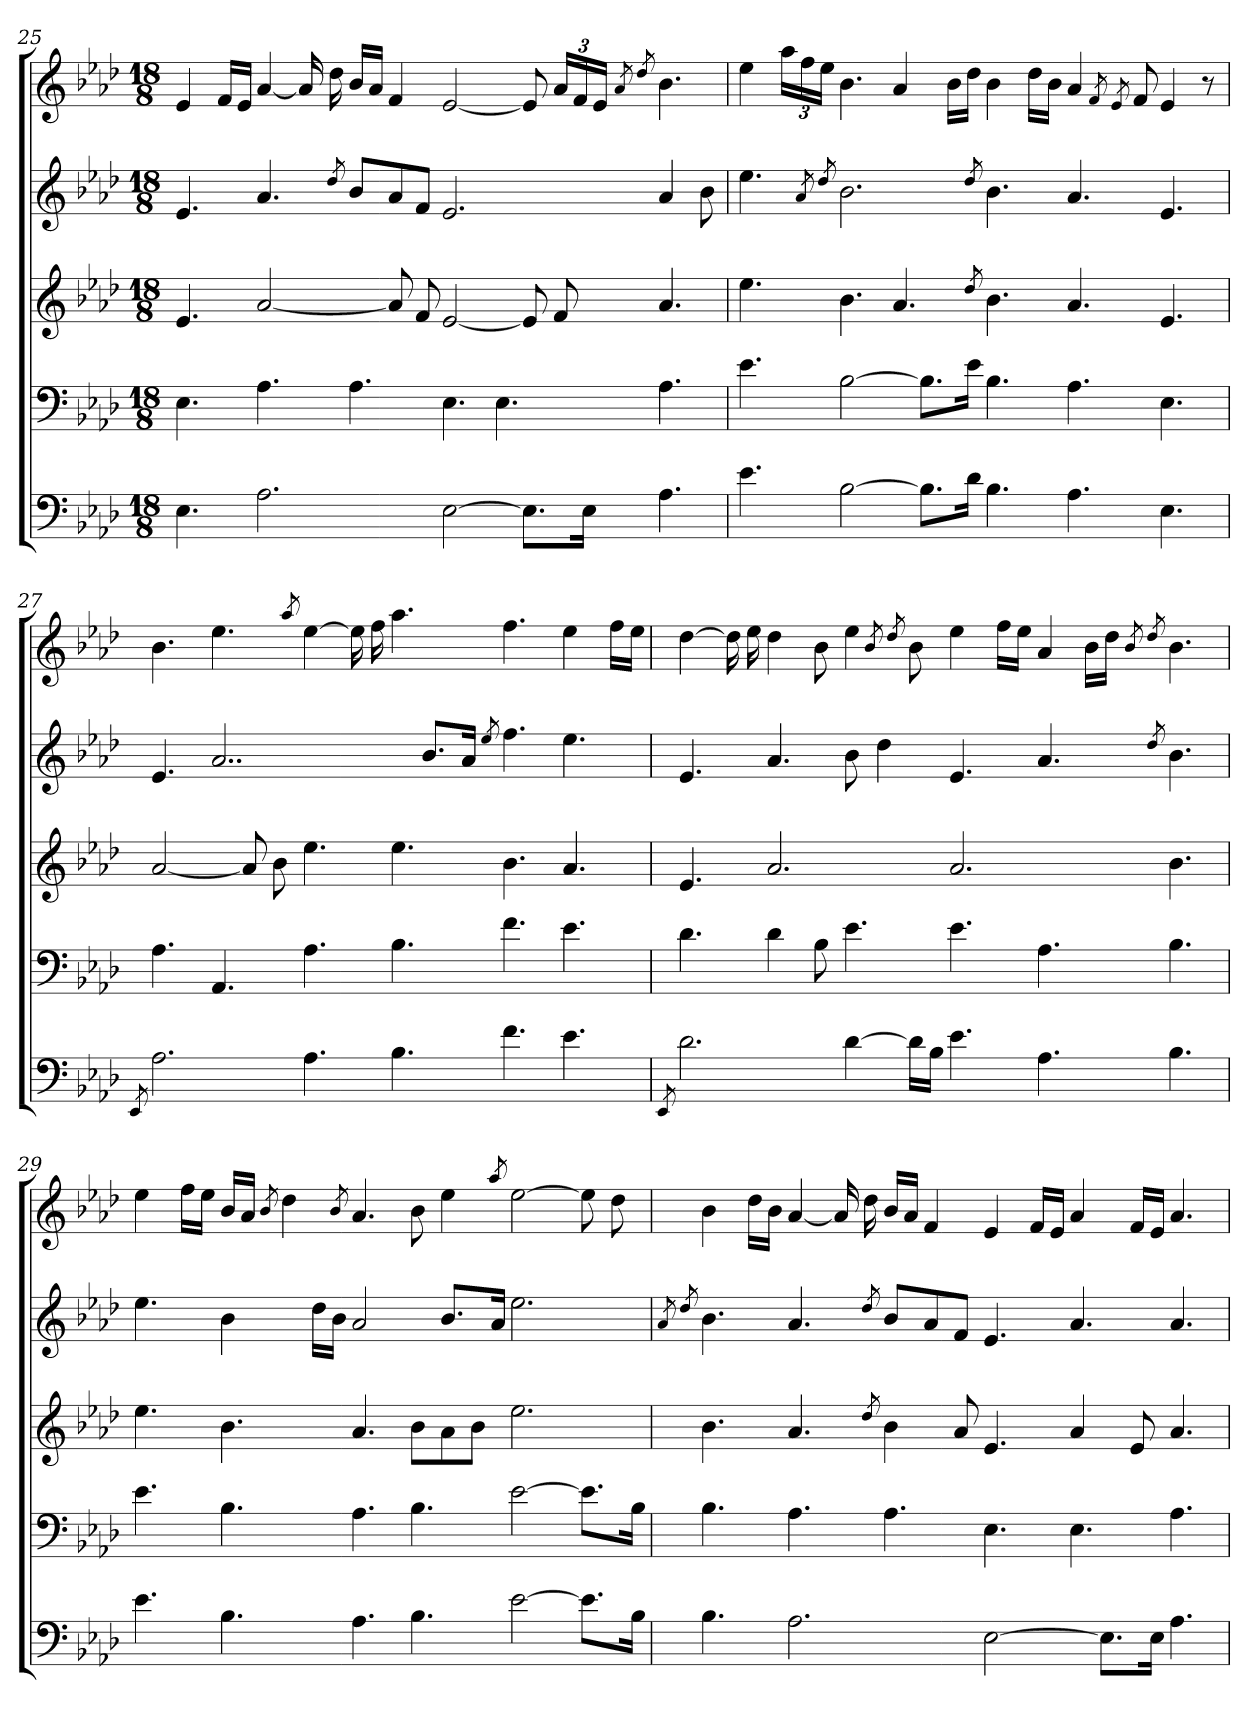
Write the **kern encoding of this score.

**kern	**kern	**kern	**kern	**kern
*part5	*part4	*part3	*part2	*part1
*staff5	*staff4	*staff3	*staff2	*staff1
*clefF4	*clefF4	*clefG2	*clefG2	*clefG2
*k[b-e-a-d-]	*k[b-e-a-d-]	*k[b-e-a-d-]	*k[b-e-a-d-]	*k[b-e-a-d-]
*M18/8	*M18/8	*M18/8	*M18/8	*M18/8
=25	=25	=25	=25	=25
4.E-	4.E-	4.e-	4.e-	4e-
.	.	.	.	16f/LL
.	.	.	.	16e-/JJ
2.A-	4.A-	[2a-	4.a-	[4a-
.	.	.	.	16a-]
.	.	.	.	16dd-
.	.	.	8qdd-	.
.	4.A-	.	8b-/L	16b-/LL
.	.	.	.	16a-/JJ
.	.	8a-]	8a-/	4f
.	.	8f	8f/J	.
[2E-	4.E-	[2e-	2.e-	[2e-
.	4.E-	.	.	.
8.E-\L]	.	8e-]	.	8e-]
.	.	8f	.	24a-/LL
.	.	.	.	24f/
16E-\Jk	.	.	.	.
.	.	.	.	24e-/JJ
.	.	.	.	8qa-
.	.	.	.	8qdd-
4.A-	4.A-	4.a-	4a-	4.b-
.	.	.	8b-	.
=26	=26	=26	=26	=26
4.e-	4.e-	4.ee-	4.ee-	4ee-
.	.	.	.	24aa-\LL
.	.	.	.	24ff\
.	.	.	.	24ee-\JJ
.	.	.	8qa-	.
.	.	.	8qdd-	.
[2B-	[2B-	4.b-	2.b-	4.b-
.	.	4.a-	.	4a-
8.B-\L]	8.B-\L]	.	.	.
.	.	.	.	16b-\LL
16d-\Jk	16e-\Jk	.	.	16dd-\JJ
.	.	8qdd-	8qdd-	.
4.B-	4.B-	4.b-	4.b-	4b-
.	.	.	.	16dd-\LL
.	.	.	.	16b-\JJ
4.A-	4.A-	4.a-	4.a-	4a-
.	.	.	.	8qf
.	.	.	.	8qe-
.	.	.	.	8f
4.E-	4.E-	4.e-	4.e-	4e-
.	.	.	.	8r
=27	=27	=27	=27	=27
8qEE-	.	.	.	.
2.A-	4.A-	[2a-	4.e-	4.b-
.	4.AA-	.	2..a-	4.ee-
.	.	8a-]	.	.
.	.	8b-	.	.
.	.	.	.	8qaa-
4.A-	4.A-	4.ee-	.	[4ee-
.	.	.	.	16ee-]
.	.	.	.	16ff
4.B-	4.B-	4.ee-	.	4.aa-
.	.	.	8.b-/L	.
.	.	.	16a-/Jk	.
.	.	.	8qee-	.
4.f	4.f	4.b-	4.ff	4.ff
4.e-	4.e-	4.a-	4.ee-	4ee-
.	.	.	.	16ff\LL
.	.	.	.	16ee-\JJ
=28	=28	=28	=28	=28
8qEE-	.	.	.	.
2.d-	4.d-	4.e-	4.e-	[4dd-
.	.	.	.	16dd-]
.	.	.	.	16ee-
.	4d-	2.a-	4.a-	4dd-
.	8B-	.	.	8b-
[4d-	4.e-	.	8b-	4ee-
.	.	.	4dd-	.
.	.	.	.	8qb-
.	.	.	.	8qdd-
16d-\LL]	.	.	.	8b-
16B-\JJ	.	.	.	.
4.e-	4.e-	2.a-	4.e-	4ee-
.	.	.	.	16ff\LL
.	.	.	.	16ee-\JJ
4.A-	4.A-	.	4.a-	4a-
.	.	.	.	16b-\LL
.	.	.	.	16dd-\JJ
.	.	.	.	8qb-
.	.	.	8qdd-	8qdd-
4.B-	4.B-	4.b-	4.b-	4.b-
=29	=29	=29	=29	=29
4.e-	4.e-	4.ee-	4.ee-	4ee-
.	.	.	.	16ff\LL
.	.	.	.	16ee-\JJ
4.B-	4.B-	4.b-	4b-	16b-/LL
.	.	.	.	16a-/JJ
.	.	.	.	8qb-
.	.	.	.	4dd-
.	.	.	16dd-\LL	.
.	.	.	16b-\JJ	.
.	.	.	.	8qb-
4.A-	4.A-	4.a-	2a-	4.a-
4.B-	4.B-	8b-\L	.	8b-
.	.	8a-\	8.b-/L	4ee-
.	.	8b-\J	.	.
.	.	.	16a-/Jk	.
.	.	.	.	8qaa-
[2e-	[2e-	2.ee-	2.ee-	[2ee-
8.e-\L]	8.e-\L]	.	.	8ee-]
.	.	.	.	8dd-
16B-\Jk	16B-\Jk	.	.	.
=30	=30	=30	=30	=30
.	.	.	8qa-	.
.	.	.	8qdd-	.
4.B-	4.B-	4.b-	4.b-	4b-
.	.	.	.	16dd-\LL
.	.	.	.	16b-\JJ
2.A-	4.A-	4.a-	4.a-	[4a-
.	.	.	.	16a-]
.	.	.	.	16dd-
.	.	8qdd-	8qdd-	.
.	4.A-	4b-	8b-/L	16b-/LL
.	.	.	.	16a-/JJ
.	.	.	8a-/	4f
.	.	8a-	8f/J	.
[2E-	4.E-	4.e-	4.e-	4e-
.	.	.	.	16f/LL
.	.	.	.	16e-/JJ
.	4.E-	4a-	4.a-	4a-
8.E-\L]	.	.	.	.
.	.	8e-	.	16f/LL
16E-\Jk	.	.	.	16e-/JJ
4.A-	4.A-	4.a-	4.a-	4.a-
=	=	=	=	=
*-	*-	*-	*-	*-
